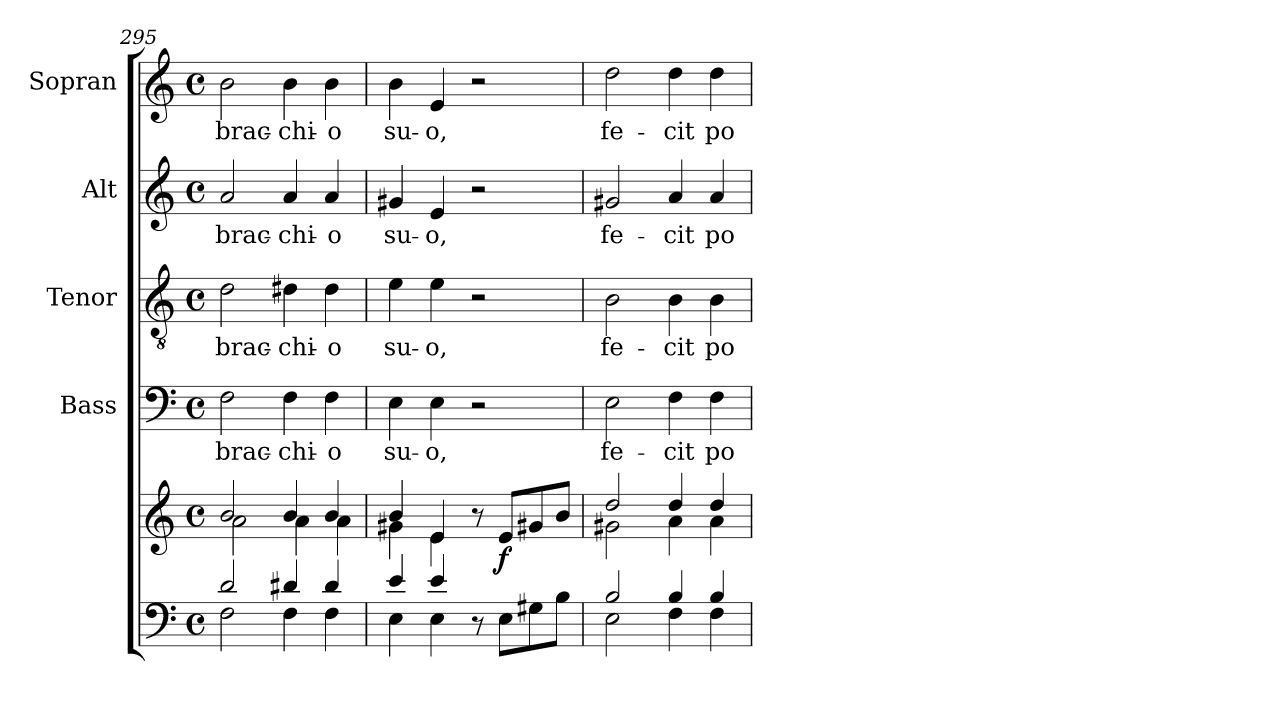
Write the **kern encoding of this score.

**kern	**kern	**dynam	**kern	**text	**kern	**text	**kern	**text	**kern	**text
*part5	*part5	*part5	*part4	*part4	*part3	*part3	*part2	*part2	*part1	*part1
*staff6	*staff5	*staff5/6	*staff4	*staff4	*staff3	*staff3	*staff2	*staff2	*staff1	*staff1
*	*	*	*I"Bass	*	*I"Tenor	*	*I"Alt	*	*I"Sopran	*
*	*	*	*I'B	*	*I'T	*	*I'A	*	*I'S	*
*clefF4	*clefG2	*	*clefF4	*	*clefGv2	*	*clefG2	*	*clefG2	*
*k[]	*k[]	*	*k[]	*	*k[]	*	*k[]	*	*k[]	*
*C:	*C:	*	*C:	*	*C:	*	*C:	*	*C:	*
*M4/4	*M4/4	*	*M4/4	*	*M4/4	*	*M4/4	*	*M4/4	*
*met(c)	*met(c)	*	*met(c)	*	*met(c)	*	*met(c)	*	*met(c)	*
=295	=295	=295	=295	=295	=295	=295	=295	=295	=295	=295
*^	*^	*	*	*	*	*	*	*	*	*
!	!	!	!	!	!	!LO:LY:b	!	!LO:LY:b	!	!LO:LY:b	!	!LO:LY:b
2d/	2F\	2b/	2a\	.	2F\	brac-	2d\	brac-	2a/	brac-	2b\	brac-
!	!	!	!	!	!	!LO:LY:b	!	!LO:LY:b	!	!LO:LY:b	!	!LO:LY:b
4d#X/	4F\	4b/	4a\	.	4F\	-chi-	4d#X\	-chi-	4a/	-chi-	4b\	-chi-
!	!	!	!	!	!	!LO:LY:b	!	!LO:LY:b	!	!LO:LY:b	!	!LO:LY:b
4d#/	4F\	4b/	4a\	.	4F\	-o	4d#\	-o	4a/	-o	4b\	-o
!!LO:LB:g=z
=296	=296	=296	=296	=296	=296	=296	=296	=296	=296	=296	=296	=296
!	!	!	!	!	!	!LO:LY:b	!	!LO:LY:b	!	!LO:LY:b	!	!LO:LY:b
4e/	4E\	4b/	4g#X\	.	4E\	su-	4e\	su-	4g#X/	su-	4b\	su-
!	!	!	!	!	!	!LO:LY:b	!	!LO:LY:b	!	!LO:LY:b	!	!LO:LY:b
4e/	4E\	4e/	4e\	.	4E\	-o,	4e\	-o,	4e/	-o,	4e/	-o,
2ryy	8r	8r	2ryy	.	2r	.	2r	.	2r	.	2r	.
!	!	!	!	!LO:DY:b	!	!	!	!	!	!	!	!
.	8E\L	8e/L	.	f	.	.	.	.	.	.	.	.
.	8G#X\	8g#X/	.	.	.	.	.	.	.	.	.	.
.	8B\J	8b/J	.	.	.	.	.	.	.	.	.	.
=297	=297	=297	=297	=297	=297	=297	=297	=297	=297	=297	=297	=297
!	!	!	!	!	!	!LO:LY:b	!	!LO:LY:b	!	!LO:LY:b	!	!LO:LY:b
2B/	2E\	2dd/	2g#X\	.	2E\	fe-	2B\	fe-	2g#X/	fe-	2dd\	fe-
!	!	!	!	!	!	!LO:LY:b	!	!LO:LY:b	!	!LO:LY:b	!	!LO:LY:b
4B/	4F\	4dd/	4a\	.	4F\	-cit	4B\	-cit	4a/	-cit	4dd\	-cit
!	!	!	!	!	!	!LO:LY:b	!	!LO:LY:b	!	!LO:LY:b	!	!LO:LY:b
4B/	4F\	4dd/	4a\	.	4F\	po-	4B\	po-	4a/	po-	4dd\	po-
*v	*v	*	*	*	*	*	*	*	*	*	*	*
*	*v	*v	*	*	*	*	*	*	*	*	*
=	=	=	=	=	=	=	=	=	=	=
*-	*-	*-	*-	*-	*-	*-	*-	*-	*-	*-
